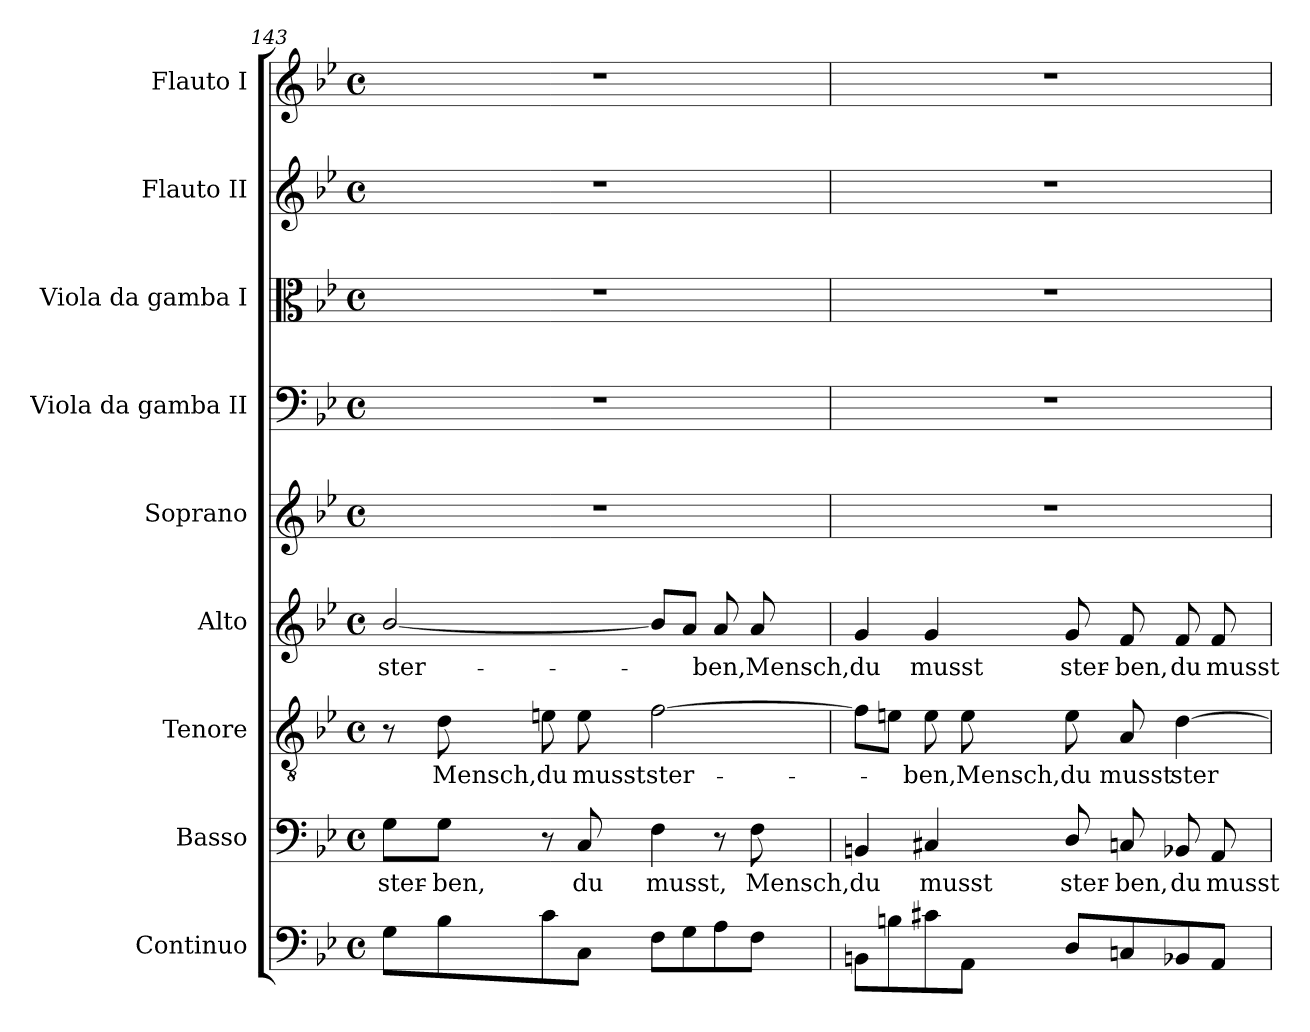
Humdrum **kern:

**kern	**kern	**text	**kern	**text	**kern	**text	**kern	**kern	**kern	**kern	**kern
*part9	*part8	*part8	*part7	*part7	*part6	*part6	*part5	*part4	*part3	*part2	*part1
*staff9	*staff8	*staff8	*staff7	*staff7	*staff6	*staff6	*staff5	*staff4	*staff3	*staff2	*staff1
*I"Continuo	*I"Basso	*	*I"Tenore	*	*I"Alto	*	*I"Soprano	*I"Viola da gamba II	*I"Viola da gamba I	*I"Flauto II	*I"Flauto I
*clefF4	*clefF4	*	*clefGv2	*	*clefG2	*	*clefG2	*clefF4	*clefC3	*clefG2	*clefG2
*	*	*	*ITrd7c12	*	*	*	*	*	*	*	*
*k[b-e-]	*k[b-e-]	*	*k[b-e-]	*	*k[b-e-]	*	*k[b-e-]	*k[b-e-]	*k[b-e-]	*k[b-e-]	*k[b-e-]
*B-:	*B-:	*	*B-:	*	*B-:	*	*B-:	*B-:	*B-:	*B-:	*B-:
*M4/4	*M4/4	*	*M4/4	*	*M4/4	*	*M4/4	*M4/4	*M4/4	*M4/4	*M4/4
*met(c)	*met(c)	*	*met(c)	*	*met(c)	*	*met(c)	*met(c)	*met(c)	*met(c)	*met(c)
=143	=143	=143	=143	=143	=143	=143	=143	=143	=143	=143	=143
!	!	!LO:LY:b:color=#000000	!	!	!	!	!	!	!	!	!
!	!	!	!	!	!	!LO:LY:b:color=#000000	!	!	!	!	!
8Gi\L	8Gi\L	ster-	8r	.	[2b-i/	ster-	1r	1r	1r	1r	1r
!	!	!LO:LY:b:color=#000000	!	!	!	!	!	!	!	!	!
!	!	!	!	!LO:LY:b:color=#000000	!	!	!	!	!	!	!
8B-i\	8Gi\J	-ben,	8Di\	Mensch,	.	.	.	.	.	.	.
!	!	!	!	!LO:LY:b:color=#000000	!	!	!	!	!	!	!
8ci\	8r	.	8Eni\	du	.	.	.	.	.	.	.
!	!	!LO:LY:b:color=#000000	!	!	!	!	!	!	!	!	!
!	!	!	!	!LO:LY:b:color=#000000	!	!	!	!	!	!	!
8Ci\J	8Ci/	du	8Ei\	musst	.	.	.	.	.	.	.
!	!	!LO:LY:b:color=#000000	!	!	!	!	!	!	!	!	!
!	!	!	!	!LO:LY:b:color=#000000	!	!	!	!	!	!	!
8Fi\L	4Fi\	musst,	[2Fi\	ster-	8b-i/L]	.	.	.	.	.	.
8Gi\	.	.	.	.	8ai/J	.	.	.	.	.	.
!	!	!	!	!	!	!LO:LY:b:color=#000000	!	!	!	!	!
8Ai\	8r	.	.	.	8ai/	-ben,	.	.	.	.	.
!	!	!LO:LY:b:color=#000000	!	!	!	!	!	!	!	!	!
!	!	!	!	!	!	!LO:LY:b:color=#000000	!	!	!	!	!
8Fi\J	8Fi\	Mensch,	.	.	8ai/	Mensch,	.	.	.	.	.
!!LO:PB:g=z
=144	=144	=144	=144	=144	=144	=144	=144	=144	=144	=144	=144
!	!	!LO:LY:b:color=#000000	!	!	!	!	!	!	!	!	!
!	!	!	!	!	!	!LO:LY:b:color=#000000	!	!	!	!	!
8BBni\L	4BBni/	du	8Fi\L]	.	4gi/	du	1r	1r	1r	1r	1r
8Bni\	.	.	8Eni\J	.	.	.	.	.	.	.	.
!	!	!LO:LY:b:color=#000000	!	!	!	!	!	!	!	!	!
!	!	!	!	!LO:LY:b:color=#000000	!	!	!	!	!	!	!
!	!	!	!	!	!	!LO:LY:b:color=#000000	!	!	!	!	!
8c#Xi\	4C#Xi/	musst	8Ei\	-ben,	4gi/	musst	.	.	.	.	.
!	!	!	!	!LO:LY:b:color=#000000	!	!	!	!	!	!	!
8AAi\J	.	.	8Ei\	Mensch,	.	.	.	.	.	.	.
!	!	!LO:LY:b:color=#000000	!	!	!	!	!	!	!	!	!
!	!	!	!	!LO:LY:b:color=#000000	!	!	!	!	!	!	!
!	!	!	!	!	!	!LO:LY:b:color=#000000	!	!	!	!	!
8Di/L	8Di/	ster-	8Ei\	du	8gi/	ster-	.	.	.	.	.
!	!	!LO:LY:b:color=#000000	!	!	!	!	!	!	!	!	!
!	!	!	!	!LO:LY:b:color=#000000	!	!	!	!	!	!	!
!	!	!	!	!	!	!LO:LY:b:color=#000000	!	!	!	!	!
8Cni/	8Cni/	-ben,	8AAi/	musst	8fi/	-ben,	.	.	.	.	.
!	!	!LO:LY:b:color=#000000	!	!	!	!	!	!	!	!	!
!	!	!	!	!LO:LY:b:color=#000000	!	!	!	!	!	!	!
!	!	!	!	!	!	!LO:LY:b:color=#000000	!	!	!	!	!
8BB-Xi/	8BB-Xi/	du	[4Di\	ster-	8fi/	du	.	.	.	.	.
!	!	!LO:LY:b:color=#000000	!	!	!	!	!	!	!	!	!
!	!	!	!	!	!	!LO:LY:b:color=#000000	!	!	!	!	!
8AAi/J	8AAi/	musst	.	.	8fi/	musst	.	.	.	.	.
=	=	=	=	=	=	=	=	=	=	=	=
*-	*-	*-	*-	*-	*-	*-	*-	*-	*-	*-	*-
